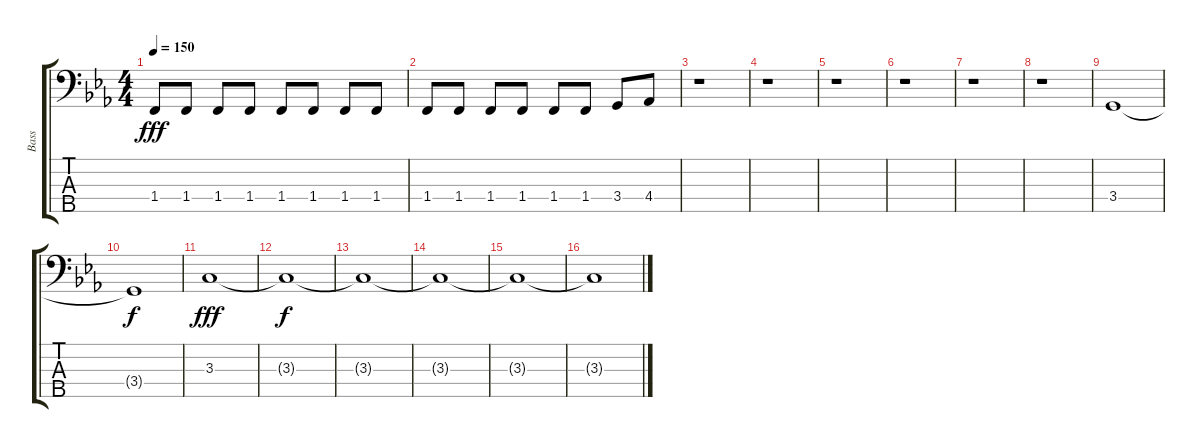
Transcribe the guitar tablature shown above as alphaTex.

\track ("Bass" "Bass") {instrument electricbassfinger}
\staff {score tabs}
\tuning (G2 D2 A1 E1 B0) {hide}
\ts (4 4)
\tempo 150
\clef f4
\ks eb
1.4.8{dy fff} 1.4.8 1.4.8 1.4.8 1.4.8 1.4.8 1.4.8 1.4.8 |
1.4.8 1.4.8 1.4.8 1.4.8 1.4.8 1.4.8 3.4.8 4.4.8 |
r.1 |
r.1 |
r.1 |
r.1 |
r.1 |
r.1 |
3.4.1 |
3.4{t}.1{dy f} |
3.3.1{dy fff} |
3.3{t}.1{dy f} |
3.3{t}.1 |
3.3{t}.1 |
3.3{t}.1 |
3.3{t}.1
